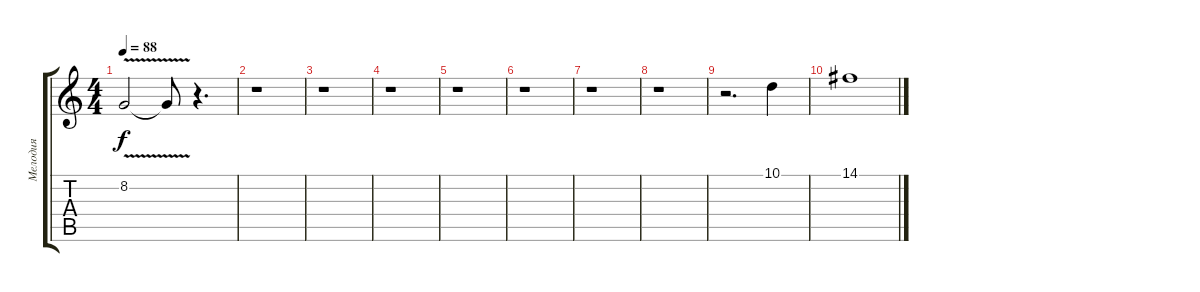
\track ("Мелодия" "Мелодия") {instrument whistle}
\staff {score tabs}
\tuning (E4 B3 G3 D3 A2 E2) {hide}
\ts (4 4)
\tempo 88
\clef g2
\ks c
8.2{v}.2{dy f} 8.2{t}.8 r.4{d} |
r.1 |
r.1 |
r.1 |
r.1 |
r.1 |
r.1 |
r.1 |
r.2{d} 10.1.4 |
14.1.1
